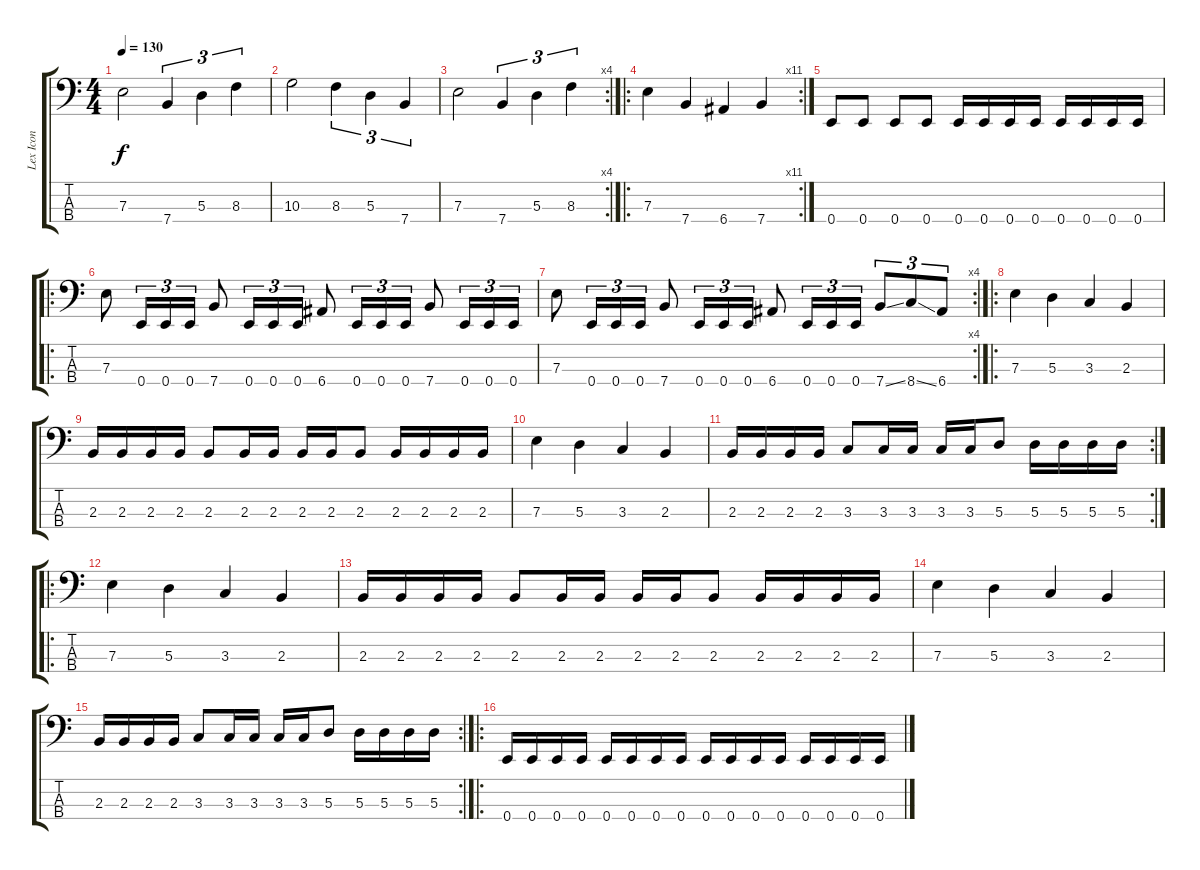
\track ("Lex Icon" "Lex Icon") {instrument electricbasspick}
\staff {score tabs}
\tuning (G2 D2 A1 E1) {hide}
\ts (4 4)
\tempo 130
\clef f4
\ks c
7.3.2{dy f} 7.4.4{tu (3 2)} 5.3.4{tu (3 2)} 8.3.4{tu (3 2)} |
10.3.2 8.3.4{tu (3 2)} 5.3.4{tu (3 2)} 7.4.4{tu (3 2)} |
\rc 4
7.3.2 7.4.4{tu (3 2)} 5.3.4{tu (3 2)} 8.3.4{tu (3 2)} |
\ro
\rc 11
7.3.4 7.4.4 6.4.4 7.4.4 |
0.4.8 0.4.8 0.4.8 0.4.8 0.4.16 0.4.16 0.4.16 0.4.16 0.4.16 0.4.16 0.4.16 0.4.16 |
\ro
7.3.8 0.4.16{tu (3 2)} 0.4.16{tu (3 2)} 0.4.16{tu (3 2)} 7.4.8 0.4.16{tu (3 2)} 0.4.16{tu (3 2)} 0.4.16{tu (3 2)} 6.4.8 0.4.16{tu (3 2)} 0.4.16{tu (3 2)} 0.4.16{tu (3 2)} 7.4.8 0.4.16{tu (3 2)} 0.4.16{tu (3 2)} 0.4.16{tu (3 2)} |
\rc 4
7.3.8 0.4.16{tu (3 2)} 0.4.16{tu (3 2)} 0.4.16{tu (3 2)} 7.4.8 0.4.16{tu (3 2)} 0.4.16{tu (3 2)} 0.4.16{tu (3 2)} 6.4.8 0.4.16{tu (3 2)} 0.4.16{tu (3 2)} 0.4.16{tu (3 2)} 7.4{ss}.8{tu (3 2)} 8.4{ss}.8{tu (3 2)} 6.4.8{tu (3 2)} |
\ro
7.3.4 5.3.4 3.3.4 2.3.4 |
2.3.16 2.3.16 2.3.16 2.3.16 2.3.8 2.3.16 2.3.16 2.3.16 2.3.16 2.3.8 2.3.16 2.3.16 2.3.16 2.3.16 |
7.3.4 5.3.4 3.3.4 2.3.4 |
\rc 2
2.3.16 2.3.16 2.3.16 2.3.16 3.3.8 3.3.16 3.3.16 3.3.16 3.3.16 5.3.8 5.3.16 5.3.16 5.3.16 5.3.16 |
\ro
7.3.4 5.3.4 3.3.4 2.3.4 |
2.3.16 2.3.16 2.3.16 2.3.16 2.3.8 2.3.16 2.3.16 2.3.16 2.3.16 2.3.8 2.3.16 2.3.16 2.3.16 2.3.16 |
7.3.4 5.3.4 3.3.4 2.3.4 |
\rc 2
2.3.16 2.3.16 2.3.16 2.3.16 3.3.8 3.3.16 3.3.16 3.3.16 3.3.16 5.3.8 5.3.16 5.3.16 5.3.16 5.3.16 |
\ro
0.4.16 0.4.16 0.4.16 0.4.16 0.4.16 0.4.16 0.4.16 0.4.16 0.4.16 0.4.16 0.4.16 0.4.16 0.4.16 0.4.16 0.4.16 0.4.16
